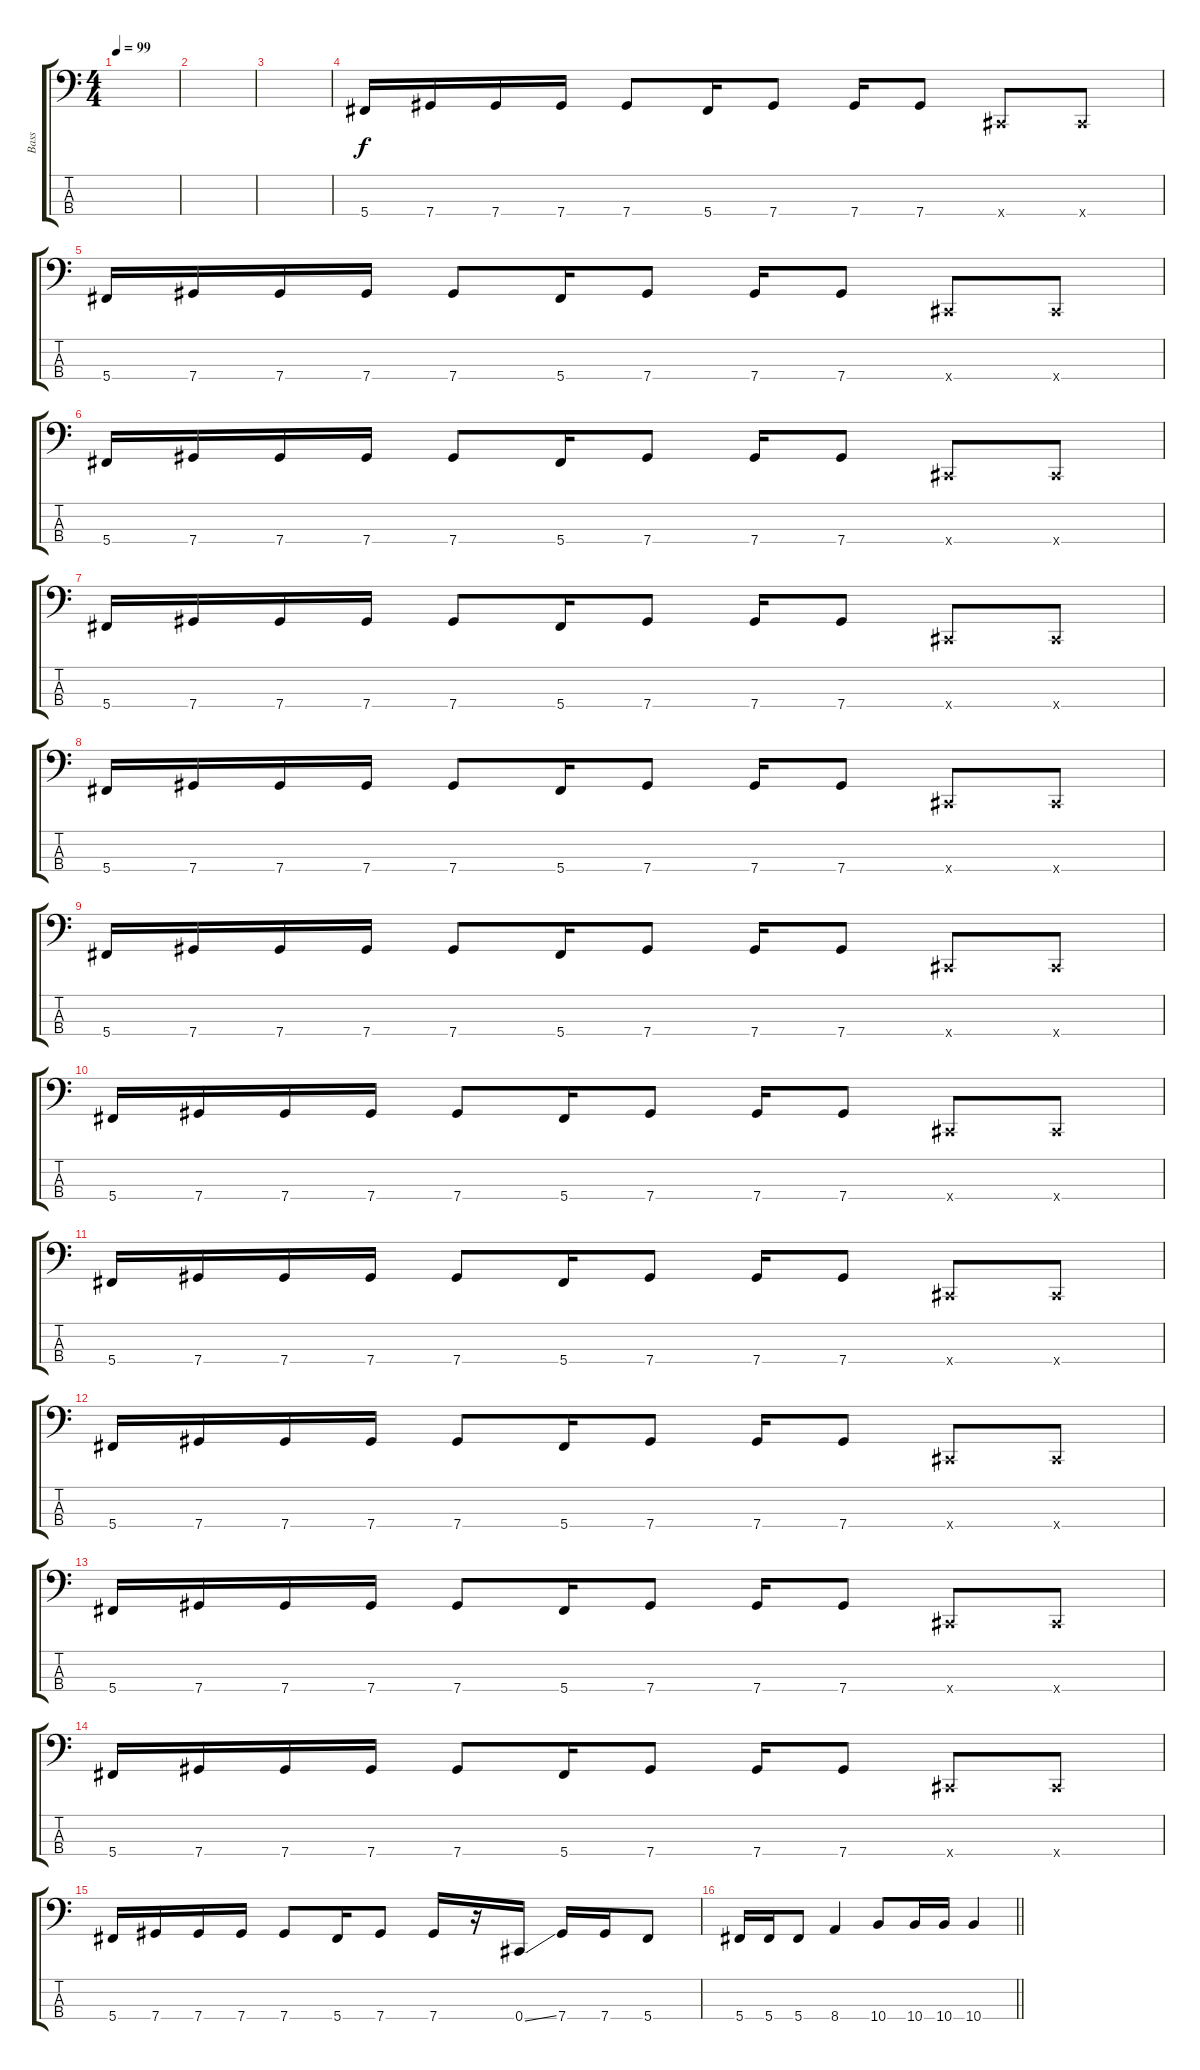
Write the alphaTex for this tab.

\track ("Bass" "Bass") {instrument electricbasspick}
\staff {score tabs}
\tuning (Gb2 Db2 Ab1 Db1) {hide}
\ts (4 4)
\tempo 99
\clef f4
\ks c
|
|
|
5.4.16 7.4.16 7.4.16 7.4.16 7.4.8 5.4.16 7.4.8 7.4.16 7.4.8 0.4{x}.8 0.4{x}.8 |
5.4.16 7.4.16 7.4.16 7.4.16 7.4.8 5.4.16 7.4.8 7.4.16 7.4.8 0.4{x}.8 0.4{x}.8 |
5.4.16 7.4.16 7.4.16 7.4.16 7.4.8 5.4.16 7.4.8 7.4.16 7.4.8 0.4{x}.8 0.4{x}.8 |
5.4.16 7.4.16 7.4.16 7.4.16 7.4.8 5.4.16 7.4.8 7.4.16 7.4.8 0.4{x}.8 0.4{x}.8 |
5.4.16 7.4.16 7.4.16 7.4.16 7.4.8 5.4.16 7.4.8 7.4.16 7.4.8 0.4{x}.8 0.4{x}.8 |
5.4.16 7.4.16 7.4.16 7.4.16 7.4.8 5.4.16 7.4.8 7.4.16 7.4.8 0.4{x}.8 0.4{x}.8 |
5.4.16 7.4.16 7.4.16 7.4.16 7.4.8 5.4.16 7.4.8 7.4.16 7.4.8 0.4{x}.8 0.4{x}.8 |
5.4.16 7.4.16 7.4.16 7.4.16 7.4.8 5.4.16 7.4.8 7.4.16 7.4.8 0.4{x}.8 0.4{x}.8 |
5.4.16 7.4.16 7.4.16 7.4.16 7.4.8 5.4.16 7.4.8 7.4.16 7.4.8 0.4{x}.8 0.4{x}.8 |
5.4.16 7.4.16 7.4.16 7.4.16 7.4.8 5.4.16 7.4.8 7.4.16 7.4.8 0.4{x}.8 0.4{x}.8 |
5.4.16 7.4.16 7.4.16 7.4.16 7.4.8 5.4.16 7.4.8 7.4.16 7.4.8 0.4{x}.8 0.4{x}.8 |
5.4.16 7.4.16 7.4.16 7.4.16 7.4.8 5.4.16 7.4.8 7.4.16 r.16 0.4{ss}.16 7.4.16 7.4.16 5.4.8 |
\barLineRight lightlight
5.4.16 5.4.16 5.4.8 8.4.4 10.4.8 10.4.16 10.4.16 10.4.4
